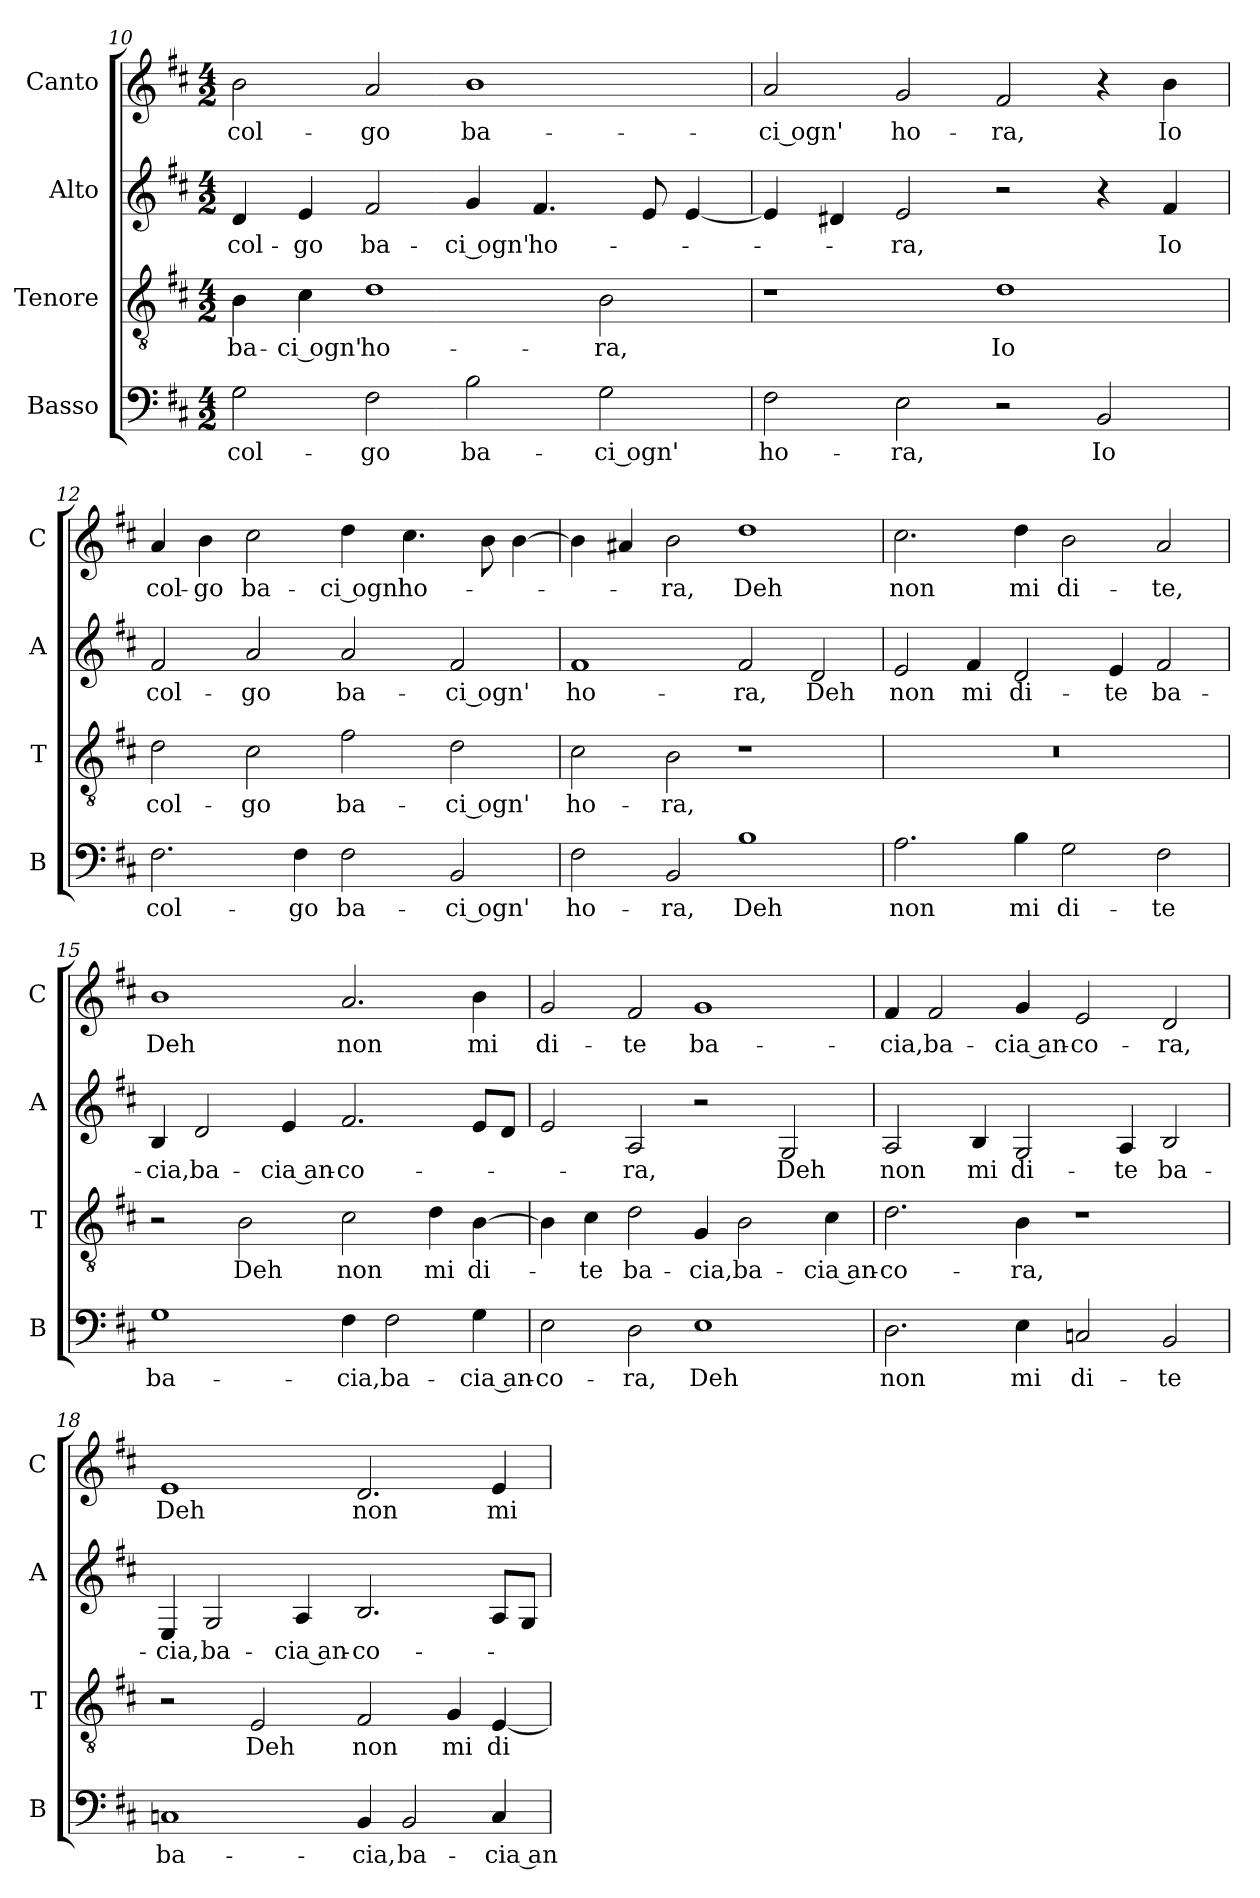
**kern	**text	**kern	**text	**kern	**text	**kern	**text
*part4	*part4	*part3	*part3	*part2	*part2	*part1	*part1
*staff4	*staff4	*staff3	*staff3	*staff2	*staff2	*staff1	*staff1
*I"Basso	*	*I"Tenore	*	*I"Alto	*	*I"Canto	*
*I'B	*	*I'T	*	*I'A	*	*I'C	*
*clefF4	*	*clefGv2	*	*clefG2	*	*clefG2	*
*k[f#c#]	*	*k[f#c#]	*	*k[f#c#]	*	*k[f#c#]	*
*D:	*	*D:	*	*D:	*	*D:	*
*M4/2	*	*M4/2	*	*M4/2	*	*M4/2	*
=10	=10	=10	=10	=10	=10	=10	=10
!	!LO:LY:b	!	!LO:LY:b	!	!LO:LY:b	!	!LO:LY:b
2G\	col-	4B\	ba-	4d/	col-	2b\	col-
!	!	!	!LO:LY:b	!	!LO:LY:b	!	!
.	.	4c#\	-ci ogn'	4e/	-go	.	.
!	!LO:LY:b	!	!LO:LY:b	!	!LO:LY:b	!	!LO:LY:b
2F#\	-go	1d	ho-	2f#/	ba-	2a/	-go
!	!LO:LY:b	!	!	!	!LO:LY:b	!	!LO:LY:b
2B\	ba-	.	.	4g/	-ci ogn'	1b	ba-
!	!	!	!	!	!LO:LY:b	!	!
.	.	.	.	4.f#/	ho-	.	.
!	!LO:LY:b	!	!LO:LY:b	!	!	!	!
2G\	-ci ogn'	2B\	-ra,	.	.	.	.
.	.	.	.	8e/	.	.	.
.	.	.	.	[4e/	.	.	.
=11	=11	=11	=11	=11	=11	=11	=11
!	!LO:LY:b	!	!	!	!	!	!LO:LY:b
2F#\	ho-	1r	.	4e/]	.	2a/	-ci ogn'
.	.	.	.	4d#X/	.	.	.
!	!LO:LY:b	!	!	!	!LO:LY:b	!	!LO:LY:b
2E\	-ra,	.	.	2e/	-ra,	2g/	ho-
!	!	!	!LO:LY:b	!	!	!	!LO:LY:b
2r	.	1d	Io	2r	.	2f#/	-ra,
!	!LO:LY:b	!	!	!	!	!	!
2BB/	Io	.	.	4r	.	4r	.
!	!	!	!	!	!LO:LY:b	!	!LO:LY:b
.	.	.	.	4f#/	Io	4b\	Io
=12	=12	=12	=12	=12	=12	=12	=12
!	!LO:LY:b	!	!LO:LY:b	!	!LO:LY:b	!	!LO:LY:b
2.F#\	col-	2d\	col-	2f#/	col-	4a/	col-
!	!	!	!	!	!	!	!LO:LY:b
.	.	.	.	.	.	4b\	-go
!	!	!	!LO:LY:b	!	!LO:LY:b	!	!LO:LY:b
.	.	2c#\	-go	2a/	-go	2cc#\	ba-
!	!LO:LY:b	!	!	!	!	!	!
4F#\	-go	.	.	.	.	.	.
!	!LO:LY:b	!	!LO:LY:b	!	!LO:LY:b	!	!LO:LY:b
2F#\	ba-	2f#\	ba-	2a/	ba-	4dd\	-ci ogn'
!	!	!	!	!	!	!	!LO:LY:b
.	.	.	.	.	.	4.cc#\	ho-
!	!LO:LY:b	!	!LO:LY:b	!	!LO:LY:b	!	!
2BB/	-ci ogn'	2d\	-ci ogn'	2f#/	-ci ogn'	.	.
.	.	.	.	.	.	8b\	.
.	.	.	.	.	.	[4b\	.
!!LO:PB:g=z
=13	=13	=13	=13	=13	=13	=13	=13
!	!LO:LY:b	!	!LO:LY:b	!	!LO:LY:b	!	!
2F#\	ho-	2c#\	ho-	1f#	ho-	4b\]	.
.	.	.	.	.	.	4a#X/	.
!	!LO:LY:b	!	!LO:LY:b	!	!	!	!LO:LY:b
2BB/	-ra,	2B\	-ra,	.	.	2b\	-ra,
!	!LO:LY:b	!	!	!	!LO:LY:b	!	!LO:LY:b
1B	Deh	1r	.	2f#/	-ra,	1dd	Deh
!	!	!	!	!	!LO:LY:b	!	!
.	.	.	.	2d/	Deh	.	.
=14	=14	=14	=14	=14	=14	=14	=14
!	!LO:LY:b	!	!	!	!LO:LY:b	!	!LO:LY:b
2.A\	non	0r	.	2e/	non	2.cc#\	non
!	!	!	!	!	!LO:LY:b	!	!
.	.	.	.	4f#/	mi	.	.
!	!LO:LY:b	!	!	!	!LO:LY:b	!	!LO:LY:b
4B\	mi	.	.	2d/	di-	4dd\	mi
!	!LO:LY:b	!	!	!	!	!	!LO:LY:b
2G\	di-	.	.	.	.	2b\	di-
!	!	!	!	!	!LO:LY:b	!	!
.	.	.	.	4e/	-te	.	.
!	!LO:LY:b	!	!	!	!LO:LY:b	!	!LO:LY:b
2F#\	-te	.	.	2f#/	ba-	2a/	-te,
=15	=15	=15	=15	=15	=15	=15	=15
!	!LO:LY:b	!	!	!	!LO:LY:b	!	!LO:LY:b
1G	ba-	2r	.	4B/	-cia,	1b	Deh
!	!	!	!	!	!LO:LY:b	!	!
.	.	.	.	2d/	ba-	.	.
!	!	!	!LO:LY:b	!	!	!	!
.	.	2B\	Deh	.	.	.	.
!	!	!	!	!	!LO:LY:b	!	!
.	.	.	.	4e/	-cia an-	.	.
!	!LO:LY:b	!	!LO:LY:b	!	!LO:LY:b	!	!LO:LY:b
4F#\	-cia,	2c#\	non	2.f#/	-co-	2.a/	non
!	!LO:LY:b	!	!	!	!	!	!
2F#\	ba-	.	.	.	.	.	.
!	!	!	!LO:LY:b	!	!	!	!
.	.	4d\	mi	.	.	.	.
!	!LO:LY:b	!	!LO:LY:b	!	!	!	!LO:LY:b
4G\	-cia an-	[4B\	di-	8e/L	.	4b\	mi
.	.	.	.	8d/J	.	.	.
=16	=16	=16	=16	=16	=16	=16	=16
!	!LO:LY:b	!	!	!	!	!	!LO:LY:b
2E\	-co-	4B\]	.	2e/	.	2g/	di-
!	!	!	!LO:LY:b	!	!	!	!
.	.	4c#\	-te	.	.	.	.
!	!LO:LY:b	!	!LO:LY:b	!	!LO:LY:b	!	!LO:LY:b
2D\	-ra,	2d\	ba-	2A/	-ra,	2f#/	-te
!	!LO:LY:b	!	!LO:LY:b	!	!	!	!LO:LY:b
1E	Deh	4G/	-cia,	2r	.	1g	ba-
!	!	!	!LO:LY:b	!	!	!	!
.	.	2B\	ba-	.	.	.	.
!	!	!	!	!	!LO:LY:b	!	!
.	.	.	.	2G/	Deh	.	.
!	!	!	!LO:LY:b	!	!	!	!
.	.	4c#\	-cia an-	.	.	.	.
!!LO:LB:g=z
=17	=17	=17	=17	=17	=17	=17	=17
!	!LO:LY:b	!	!LO:LY:b	!	!LO:LY:b	!	!LO:LY:b
2.D\	non	2.d\	-co-	2A/	non	4f#/	-cia,
!	!	!	!	!	!	!	!LO:LY:b
.	.	.	.	.	.	2f#/	ba-
!	!	!	!	!	!LO:LY:b	!	!
.	.	.	.	4B/	mi	.	.
!	!LO:LY:b	!	!LO:LY:b	!	!LO:LY:b	!	!LO:LY:b
4E\	mi	4B\	-ra,	2G/	di-	4g/	-cia an-
!	!LO:LY:b	!	!	!	!	!	!LO:LY:b
2Cn/	di-	1r	.	.	.	2e/	-co-
!	!	!	!	!	!LO:LY:b	!	!
.	.	.	.	4A/	-te	.	.
!	!LO:LY:b	!	!	!	!LO:LY:b	!	!LO:LY:b
2BB/	-te	.	.	2B/	ba-	2d/	-ra,
=18	=18	=18	=18	=18	=18	=18	=18
!	!LO:LY:b	!	!	!	!LO:LY:b	!	!LO:LY:b
1Cn	ba-	2r	.	4E/	-cia,	1e	Deh
!	!	!	!	!	!LO:LY:b	!	!
.	.	.	.	2G/	ba-	.	.
!	!	!	!LO:LY:b	!	!	!	!
.	.	2E/	Deh	.	.	.	.
!	!	!	!	!	!LO:LY:b	!	!
.	.	.	.	4A/	-cia an-	.	.
!	!LO:LY:b	!	!LO:LY:b	!	!LO:LY:b	!	!LO:LY:b
4BB/	-cia,	2F#/	non	2.B/	-co-	2.d/	non
!	!LO:LY:b	!	!	!	!	!	!
2BB/	ba-	.	.	.	.	.	.
!	!	!	!LO:LY:b	!	!	!	!
.	.	4G/	mi	.	.	.	.
!	!LO:LY:b	!	!LO:LY:b	!	!	!	!LO:LY:b
4C/	-cia an-	[4E/	di-	8A/L	.	4e/	mi
.	.	.	.	8G/J	.	.	.
=	=	=	=	=	=	=	=
*-	*-	*-	*-	*-	*-	*-	*-
